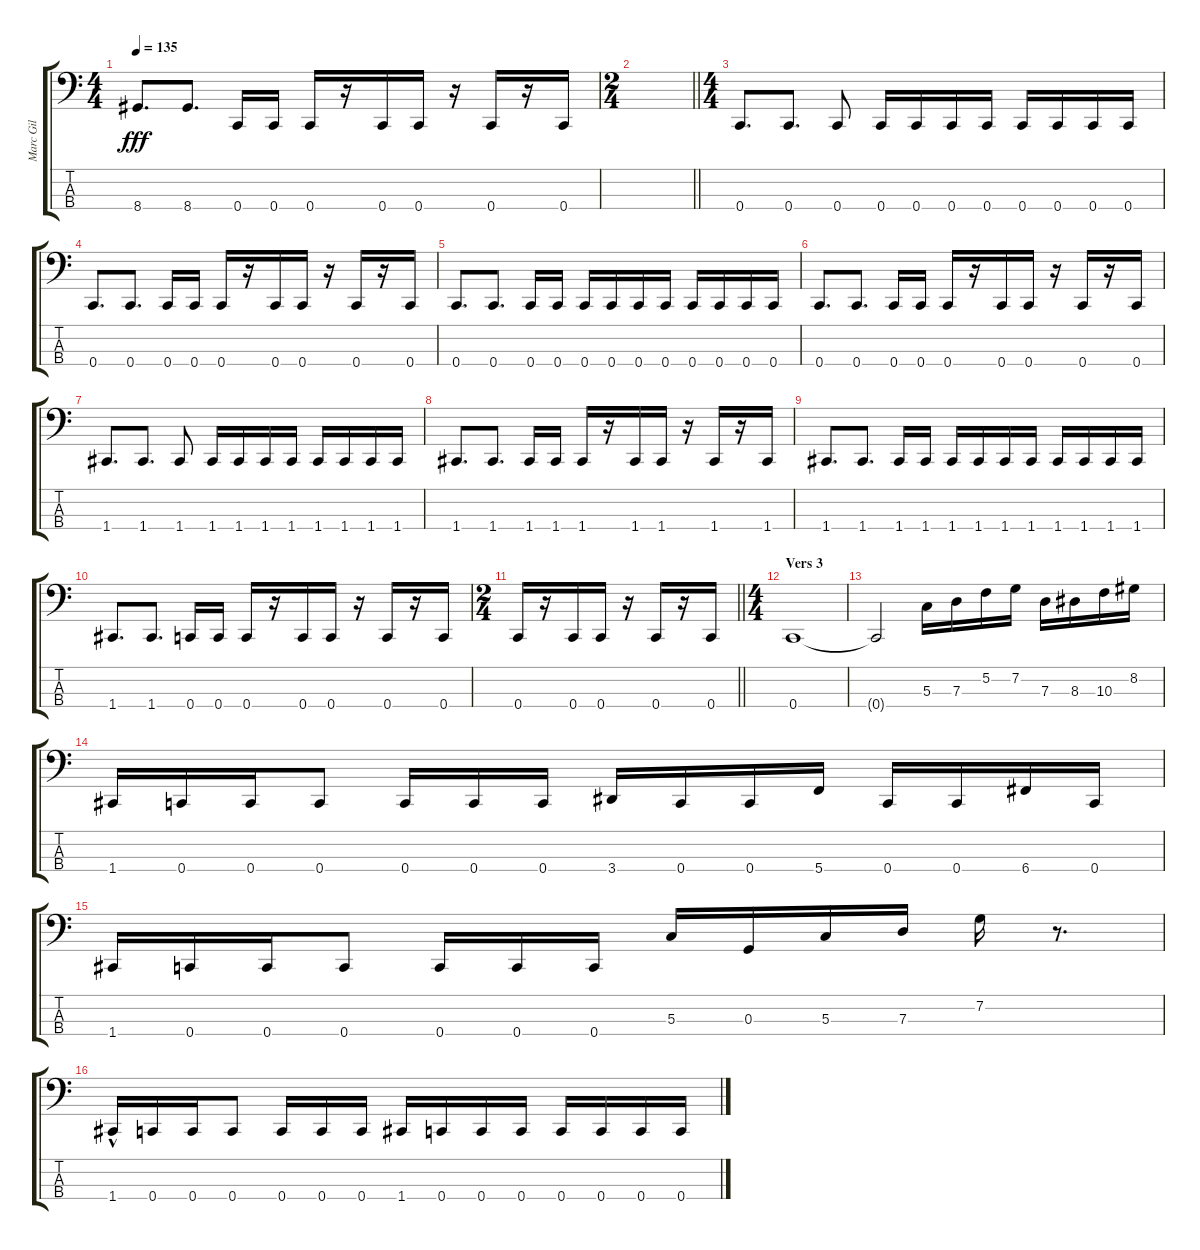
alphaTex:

\track ("Marc Gil" "Marc Gil") {instrument electricbassfinger}
\staff {score tabs}
\tuning (F2 C2 G1 C1) {hide}
\ts (4 4)
\tempo 135
\clef f4
\ks c
8.4.8{d dy fff} 8.4.8{d} 0.4.16 0.4.16 0.4.16 r.16 0.4.16 0.4.16 r.16 0.4.16 r.16 0.4.16 |
\ts (2 4)
\barLineRight lightlight
|
\ts (4 4)
\section ("" "")
0.4.8{d} 0.4.8{d} 0.4.8 0.4.16 0.4.16 0.4.16 0.4.16 0.4.16 0.4.16 0.4.16 0.4.16 |
0.4.8{d} 0.4.8{d} 0.4.16 0.4.16 0.4.16 r.16 0.4.16 0.4.16 r.16 0.4.16 r.16 0.4.16 |
0.4.8{d} 0.4.8{d} 0.4.16 0.4.16 0.4.16 0.4.16 0.4.16 0.4.16 0.4.16 0.4.16 0.4.16 0.4.16 |
0.4.8{d} 0.4.8{d} 0.4.16 0.4.16 0.4.16 r.16 0.4.16 0.4.16 r.16 0.4.16 r.16 0.4.16 |
1.4.8{d} 1.4.8{d} 1.4.8 1.4.16 1.4.16 1.4.16 1.4.16 1.4.16 1.4.16 1.4.16 1.4.16 |
1.4.8{d} 1.4.8{d} 1.4.16 1.4.16 1.4.16 r.16 1.4.16 1.4.16 r.16 1.4.16 r.16 1.4.16 |
1.4.8{d} 1.4.8{d} 1.4.16 1.4.16 1.4.16 1.4.16 1.4.16 1.4.16 1.4.16 1.4.16 1.4.16 1.4.16 |
1.4.8{d} 1.4.8{d} 0.4.16 0.4.16 0.4.16 r.16 0.4.16 0.4.16 r.16 0.4.16 r.16 0.4.16 |
\ts (2 4)
\barLineRight lightlight
0.4.16 r.16 0.4.16 0.4.16 r.16 0.4.16 r.16 0.4.16 |
\ts (4 4)
\section ("" "Vers 3")
0.4.1 |
0.4{t}.2 5.3.16 7.3.16 5.2.16 7.2.16 7.3.16 8.3.16 10.3.16 8.2.16 |
1.4.16{instrument electricbasspick} 0.4.16 0.4.16 0.4.8 0.4.16 0.4.16 0.4.16 3.4.16 0.4.16 0.4.16 5.4.16 0.4.16 0.4.16 6.4.16 0.4.16 |
1.4.16 0.4.16 0.4.16 0.4.8 0.4.16 0.4.16 0.4.16 5.3.16 0.3.16 5.3.16 7.3.16 7.2.16 r.8{d} |
1.4{hac}.16{instrument electricbassfinger} 0.4.16 0.4.16 0.4.8 0.4.16 0.4.16 0.4.16 1.4.16 0.4.16 0.4.16 0.4.16 0.4.16 0.4.16 0.4.16 0.4.16
